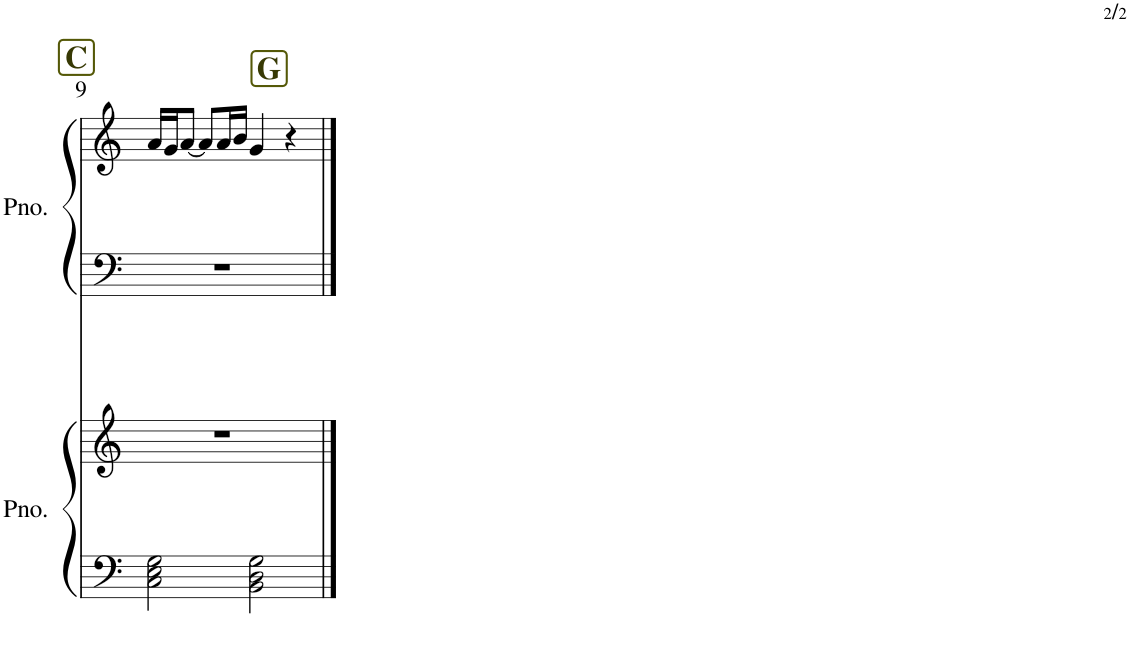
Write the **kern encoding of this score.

**kern	**kern	**kern	**kern
*part2	*part2	*part1	*part1
*staff4	*staff3	*staff2	*staff1
*I"ピアノ	*	*I"ピアノ	*
!!LO:PB:g=z
*clefF4	*clefG2	*clefF4	*clefG2
*k[]	*k[]	*k[]	*k[]
*M4/4	*M4/4	*M4/4	*M4/4
!!LO:REH:place=s1:a:B:cj:color=#373904:fs=15:t=G:qo=2
!!LO:REH:place=s1:a:B:cj:color=#373904:fs=15:t=C
=9	=9	=9	=9
2C\ 2E\ 2G\	1r	1r	16a/LL
.	.	.	16g/J
.	.	.	[8a/J
.	.	.	8a/L]
.	.	.	16a/L
.	.	.	16b/JJ
2BB\ 2D\ 2G\	.	.	4g/
.	.	.	4r
==	==	==	==
*-	*-	*-	*-
